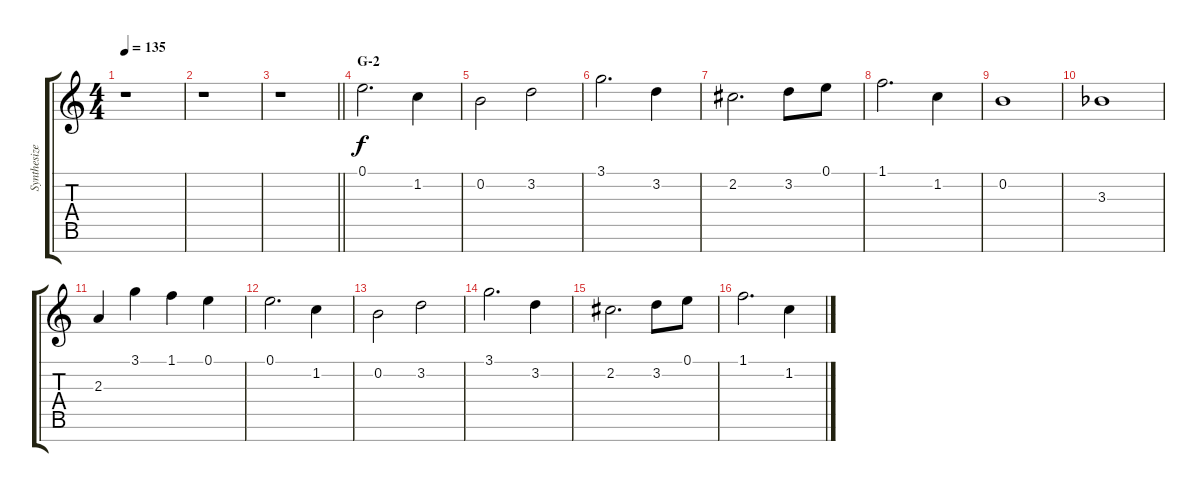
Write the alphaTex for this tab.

\track ("Synthesizer" "Synthesize") {instrument fx5brightness}
\staff {score tabs}
\tuning (E5 B4 G4 D4 A3 E3 B2) {hide}
\ts (4 4)
\tempo 135
\clef g2
\ks c
r.1{dy f} |
r.1 |
\barLineRight lightlight
r.1 |
\section ("" "G-2")
0.1.2{d} 1.2.4 |
0.2.2 3.2.2 |
3.1.2{d} 3.2.4 |
2.2.2{d} 3.2.8 0.1.8 |
1.1.2{d} 1.2.4 |
0.2.1 |
3.3{acc b}.1 |
2.3.4 3.1.4 1.1.4 0.1.4 |
0.1.2{d} 1.2.4 |
0.2.2 3.2.2 |
3.1.2{d} 3.2.4 |
2.2.2{d} 3.2.8 0.1.8 |
1.1.2{d} 1.2.4
